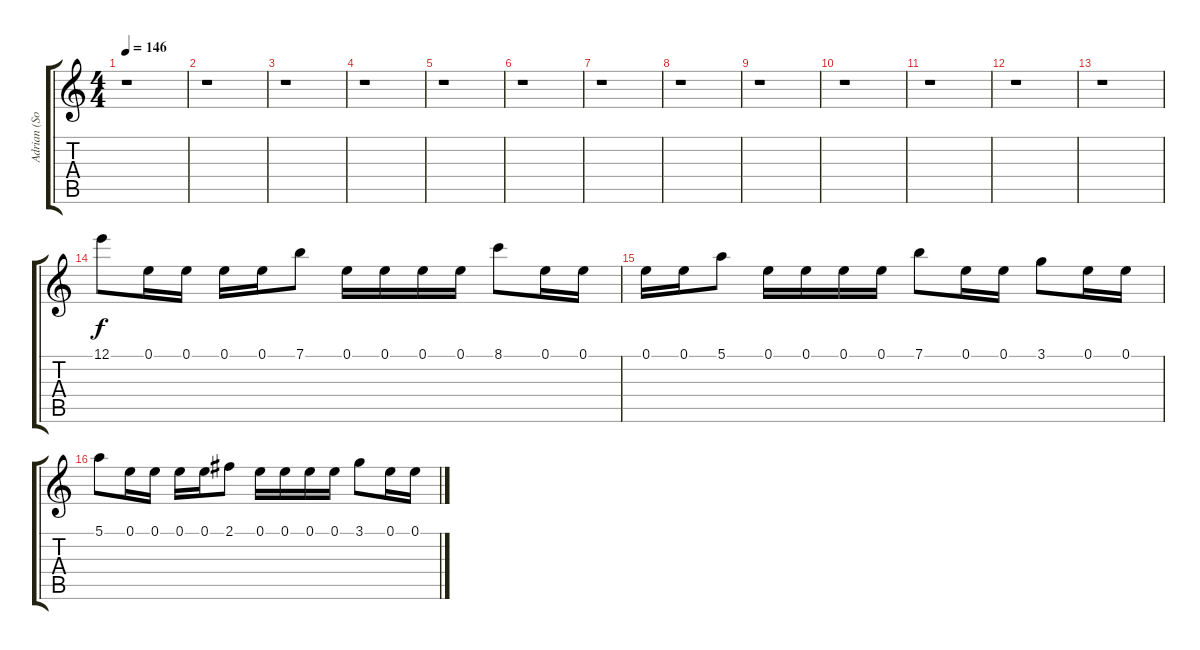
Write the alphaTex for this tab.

\track ("Adrian (Solo Guitar)" "Adrian (So") {instrument distortionguitar}
\staff {score tabs}
\tuning (E4 B3 G3 D3 A2 E2) {hide}
\ts (4 4)
\tempo 146
\clef g2
\ks c
r.1{dy f} |
r.1 |
r.1 |
r.1 |
r.1 |
r.1 |
r.1 |
r.1 |
r.1 |
r.1 |
r.1 |
r.1 |
r.1 |
12.1.8 0.1.16 0.1.16 0.1.16 0.1.16 7.1.8 0.1.16 0.1.16 0.1.16 0.1.16 8.1.8 0.1.16 0.1.16 |
0.1.16 0.1.16 5.1.8 0.1.16 0.1.16 0.1.16 0.1.16 7.1.8 0.1.16 0.1.16 3.1.8 0.1.16 0.1.16 |
5.1.8 0.1.16 0.1.16 0.1.16 0.1.16 2.1.8 0.1.16 0.1.16 0.1.16 0.1.16 3.1.8 0.1.16 0.1.16
